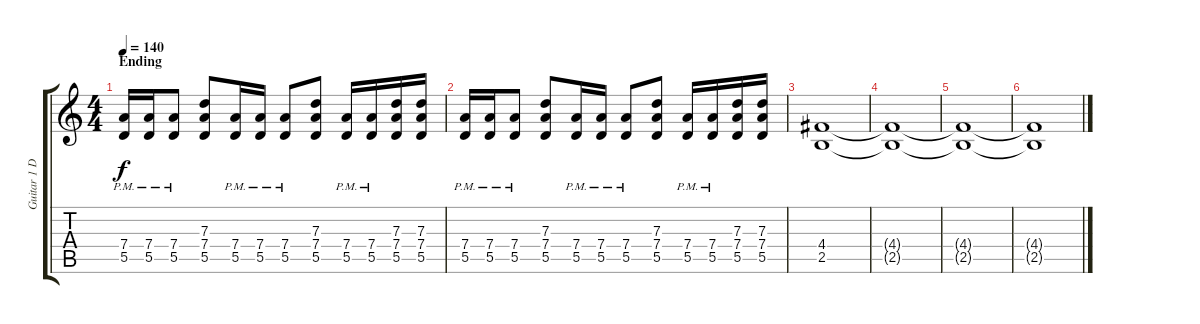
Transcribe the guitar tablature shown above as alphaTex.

\track ("Guitar 1 Distorsion" "Guitar 1 D") {instrument distortionguitar}
\staff {score tabs}
\tuning (E4 B3 G3 D3 A2 E2) {hide}
\ts (4 4)
\section ("" "Ending")
\tempo 140
\clef g2
\ks c
(7.4{pm} 5.5).16{dy f} (7.4{pm} 5.5).16 (7.4{pm} 5.5).8 (7.3 7.4 5.5).8 (7.4 5.5{pm}).16 (7.4 5.5{pm}).16 (7.4 5.5{pm}).8 (7.3 7.4 5.5).8 (7.4 5.5{pm}).16 (7.4 5.5{pm}).16 (7.3 7.4 5.5).16 (7.3 7.4 5.5).16 |
(7.4{pm} 5.5).16 (7.4{pm} 5.5).16 (7.4{pm} 5.5).8 (7.3 7.4 5.5).8 (7.4 5.5{pm}).16 (7.4 5.5{pm}).16 (7.4 5.5{pm}).8 (7.3 7.4 5.5).8 (7.4 5.5{pm}).16 (7.4 5.5{pm}).16 (7.3 7.4 5.5).16 (7.3 7.4 5.5).16 |
(4.4 2.5).1 |
(4.4{t} 2.5{t}).1{volume 0} |
(4.4{t} 2.5{t}).1 |
(4.4{t} 2.5{t}).1
